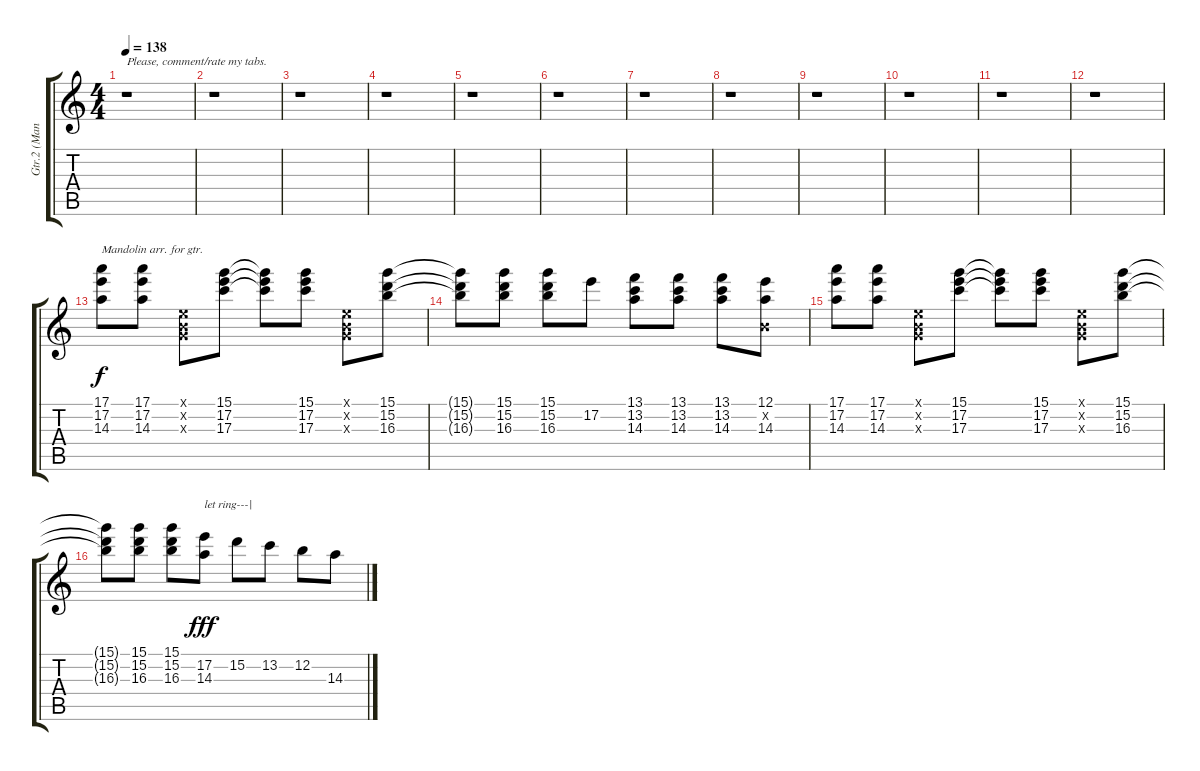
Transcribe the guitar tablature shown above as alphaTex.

\track ("Gtr.2 (Mandolin arr. for gtr.)" "Gtr.2 (Man") {instrument acousticguitarnylon}
\staff {score tabs}
\tuning (E4 B3 G3 D3 A2 E2) {hide}
\ts (4 4)
\tempo 138
\clef g2
\ks aminor
r.1{txt "Please, comment/rate my tabs.  " dy f instrument acousticguitarnylon} |
r.1 |
r.1 |
r.1 |
r.1 |
r.1 |
r.1 |
r.1 |
r.1 |
r.1 |
r.1 |
r.1 |
(17.1 17.2 14.3).8{txt "Mandolin arr. for gtr."} (17.1 17.2 14.3).8 (0.1{x} 0.2{x} 0.3{x}).8 (15.1 17.2 17.3).8 (15.1{t} 17.2{t} 17.3{t}).8 (15.1 17.2 17.3).8 (0.1{x} 0.2{x} 0.3{x}).8 (15.1 15.2 16.3).8 |
(15.1{t} 15.2{t} 16.3{t}).8 (15.1 15.2 16.3).8 (15.1 15.2 16.3).8 17.2.8 (13.1 13.2 14.3).8 (13.1 13.2 14.3).8 (13.1 13.2 14.3).8 (12.1 0.2{x} 14.3).8 |
(17.1 17.2 14.3).8 (17.1 17.2 14.3).8 (0.1{x} 0.2{x} 0.3{x}).8 (15.1 17.2 17.3).8 (15.1{t} 17.2{t} 17.3{t}).8 (15.1 17.2 17.3).8 (0.1{x} 0.2{x} 0.3{x}).8 (15.1 15.2 16.3).8 |
(15.1{t} 15.2{t} 16.3{t}).8 (15.1 15.2 16.3).8 (15.1 15.2 16.3).8 (17.2 14.3).8{txt "let ring---|" dy fff} 15.2.8 13.2.8 12.2.8 14.3.8
